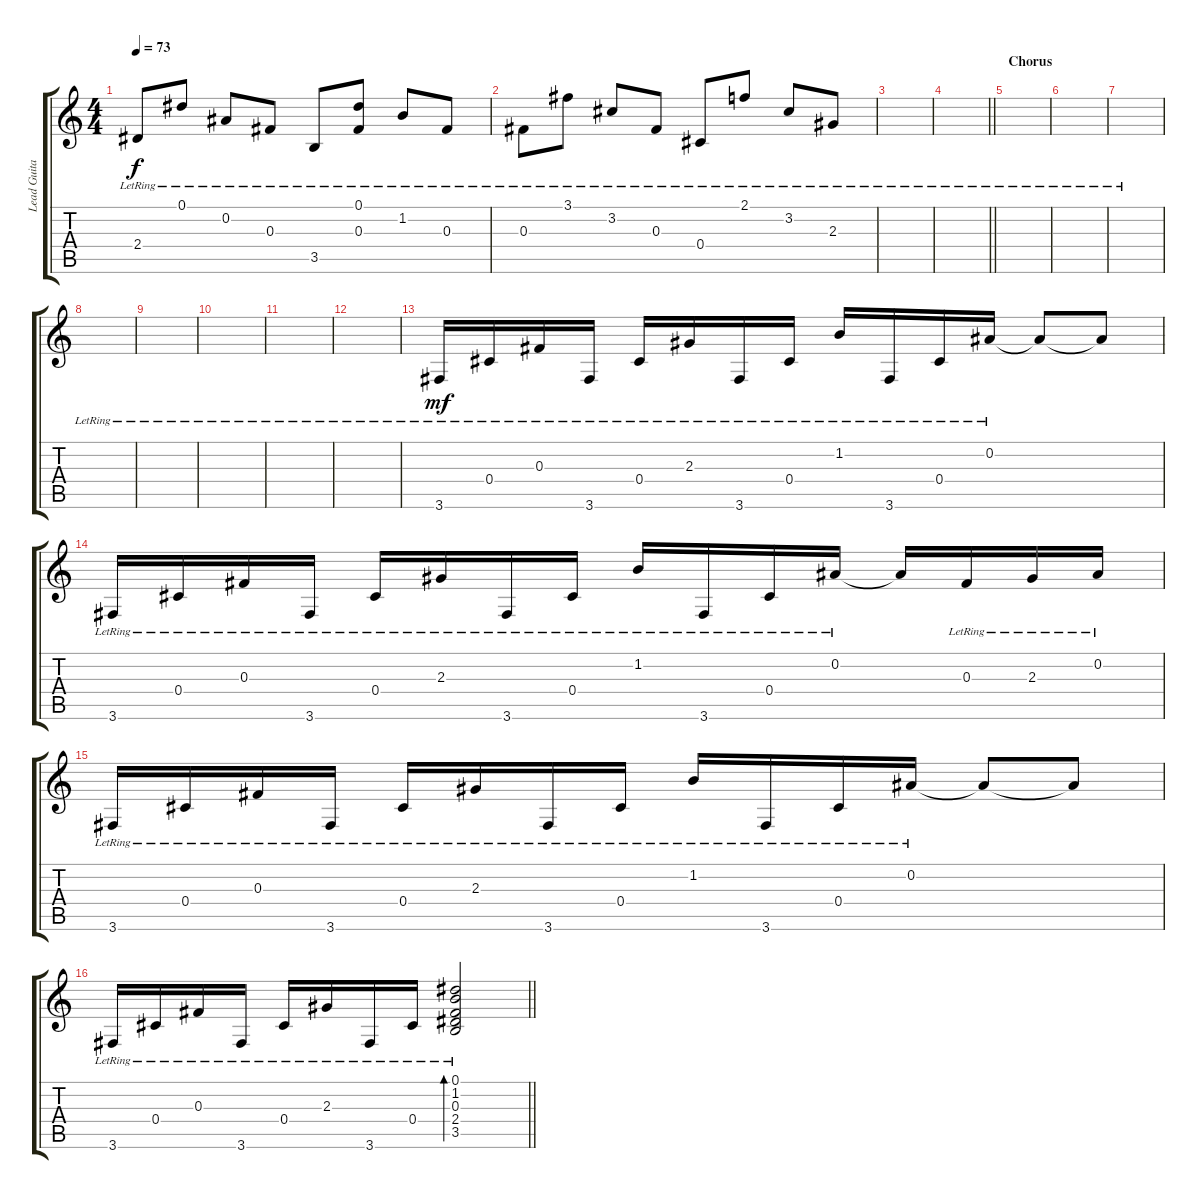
\track ("Lead Guitar" "Lead Guita") {instrument acousticguitarsteel}
\staff {score tabs}
\tuning (Eb4 Bb3 Gb3 Db3 Ab2 Eb2) {hide}
\ts (4 4)
\tempo 73
\clef g2
\ks c
2.4{lr}.8{dy f} 0.1{lr}.8 0.2{lr}.8 0.3{lr}.8 3.5{lr}.8 (0.1{lr} 0.3{lr}).8 1.2{lr}.8 0.3{lr}.8 |
0.3{lr}.8 3.1{lr}.8 3.2{lr}.8 0.3{lr}.8 0.4{lr}.8 2.1{lr}.8 3.2{lr}.8 2.3{lr}.8 |
|
\barLineRight lightlight
|
\section ("" "Chorus")
|
|
|
|
|
|
|
|
3.6{lr}.16{dy mf} 0.4{lr}.16 0.3{lr}.16 3.6{lr}.16 0.4{lr}.16 2.3{lr}.16 3.6{lr}.16 0.4{lr}.16 1.2{lr}.16 3.6{lr}.16 0.4{lr}.16 0.2{lr}.16 0.2{t}.8 0.2{t}.8 |
3.6{lr}.16 0.4{lr}.16 0.3{lr}.16 3.6{lr}.16 0.4{lr}.16 2.3{lr}.16 3.6{lr}.16 0.4{lr}.16 1.2{lr}.16 3.6{lr}.16 0.4{lr}.16 0.2{lr}.16 0.2{t}.16 0.3{lr}.16 2.3{lr}.16 0.2{lr}.16 |
3.6{lr}.16 0.4{lr}.16 0.3{lr}.16 3.6{lr}.16 0.4{lr}.16 2.3{lr}.16 3.6{lr}.16 0.4{lr}.16 1.2{lr}.16 3.6{lr}.16 0.4{lr}.16 0.2{lr}.16 0.2{t}.8 0.2{t}.8 |
\barLineRight lightlight
3.6{lr}.16 0.4{lr}.16 0.3{lr}.16 3.6{lr}.16 0.4{lr}.16 2.3{lr}.16 3.6{lr}.16 0.4{lr}.16 (0.1 1.2{lr} 0.3 2.4 3.5).2{bd 60}
